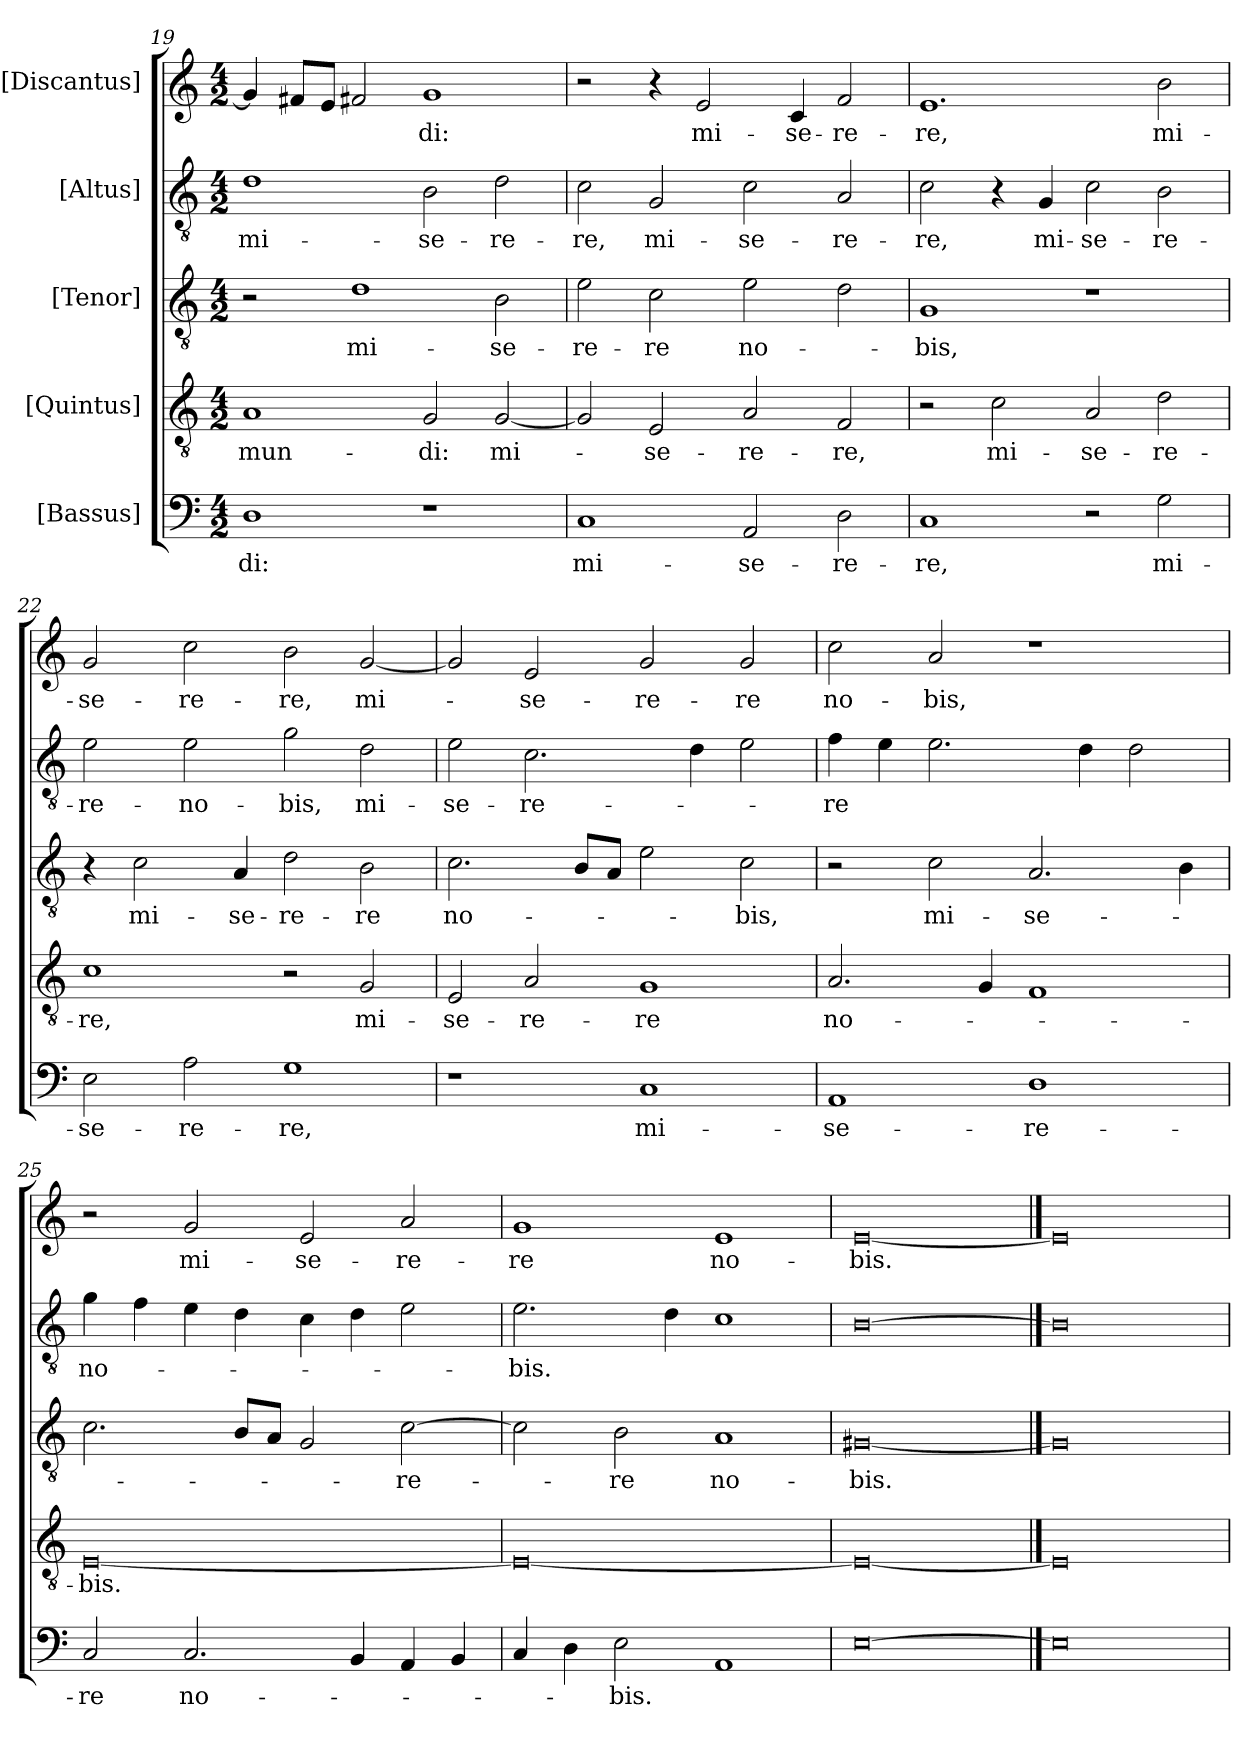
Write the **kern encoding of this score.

**kern	**text	**kern	**text	**kern	**text	**kern	**text	**kern	**text
*part5	*part5	*part4	*part4	*part3	*part3	*part2	*part2	*part1	*part1
*staff5	*staff5	*staff4	*staff4	*staff3	*staff3	*staff2	*staff2	*staff1	*staff1
*I"[Bassus]	*	*I"[Quintus]	*	*I"[Tenor]	*	*I"[Altus]	*	*I"[Discantus]	*
*clefF4	*	*clefGv2	*	*clefGv2	*	*clefGv2	*	*clefG2	*
*k[]	*	*k[]	*	*k[]	*	*k[]	*	*k[]	*
*M4/2	*	*M4/2	*	*M4/2	*	*M4/2	*	*M4/2	*
=19	=19	=19	=19	=19	=19	=19	=19	=19	=19
1D\	-di:	1A/	mun-	2r	.	1d\	mi-	4g/]	.
.	.	.	.	.	.	.	.	8f#X/L	.
.	.	.	.	.	.	.	.	8e/J	.
.	.	.	.	1d\	mi-	.	.	2f#X/	.
1r	.	2G/	-di:	.	.	2B\	-se-	1g/	-di:
.	.	[2G/	mi-	2B\	-se-	2d\	-re-	.	.
=20	=20	=20	=20	=20	=20	=20	=20	=20	=20
1C/	mi-	2G/]	.	2e\	-re-	2c\	-re,	2r	.
.	.	2E/	-se-	2c\	-re	2G/	mi-	4r	.
.	.	.	.	.	.	.	.	2e/	mi-
2AA/	-se-	2A/	-re-	2e\	no-	2c\	-se-	.	.
.	.	.	.	.	.	.	.	4c/	-se-
2D\	-re-	2F/	-re,	2d\	.	2A/	-re-	2f/	-re-
=21	=21	=21	=21	=21	=21	=21	=21	=21	=21
1C/	-re,	2r	.	1G/	-bis,	2c\	-re,	1.e/	-re,
.	.	2c\	mi-	.	.	4r	.	.	.
.	.	.	.	.	.	4G/	mi-	.	.
2r	.	2A/	-se-	1r	.	2c\	-se-	.	.
2G\	mi-	2d\	-re-	.	.	2B\	-re-	2b\	mi-
=22	=22	=22	=22	=22	=22	=22	=22	=22	=22
2E\	-se-	1c\	-re,	4r	.	2e\	-re-	2g/	-se-
.	.	.	.	2c\	mi-	.	.	.	.
2A\	-re-	.	.	.	.	2e\	-no-	2cc\	-re-
.	.	.	.	4A/	-se-	.	.	.	.
1G\	-re,	2r	.	2d\	-re-	2g\	-bis,	2b\	-re,
.	.	2G/	mi-	2B\	-re	2d\	mi-	[2g/	mi-
=23	=23	=23	=23	=23	=23	=23	=23	=23	=23
1r	.	2E/	-se-	2.c\	no-	2e\	-se-	2g/]	.
.	.	2A/	-re-	.	.	2.c\	-re-	2e/	-se-
.	.	.	.	8B/L	.	.	.	.	.
.	.	.	.	8A/J	.	.	.	.	.
1C/	mi-	1G/	-re	2e\	.	.	.	2g/	-re-
.	.	.	.	.	.	4d\	.	.	.
.	.	.	.	2c\	-bis,	2e\	.	2g/	-re
=24	=24	=24	=24	=24	=24	=24	=24	=24	=24
1AA/	-se-	2.A/	no-	2r	.	4f\	-re	2cc\	no-
.	.	.	.	.	.	4e\	.	.	.
.	.	.	.	2c\	mi-	2.e\	.	2a/	-bis,
.	.	4G/	.	.	.	.	.	.	.
1D\	-re-	1F/	.	2.A/	-se-	.	.	1r	.
.	.	.	.	.	.	4d\	.	.	.
.	.	.	.	.	.	2d\	.	.	.
.	.	.	.	4B\	.	.	.	.	.
=25	=25	=25	=25	=25	=25	=25	=25	=25	=25
2C/	-re	[0E/	-bis.	2.c\	.	4g\	no-	2r	.
.	.	.	.	.	.	4f\	.	.	.
2.C/	no-	.	.	.	.	4e\	.	2g/	mi-
.	.	.	.	8B/L	.	4d\	.	.	.
.	.	.	.	8A/J	.	.	.	.	.
.	.	.	.	2G/	.	4c\	.	2e/	-se-
4BB/	.	.	.	.	.	4d\	.	.	.
4AA/	.	.	.	[2c\	-re-	2e\	.	2a/	-re-
4BB/	.	.	.	.	.	.	.	.	.
=26	=26	=26	=26	=26	=26	=26	=26	=26	=26
4C/	.	0E/_	.	2c\]	.	2.e\	-bis.	1g/	-re
4D\	.	.	.	.	.	.	.	.	.
2E\	-bis.	.	.	2B\	-re	.	.	.	.
.	.	.	.	.	.	4d\	.	.	.
1AA/	.	.	.	1A/	no-	1c\	.	1e/	no-
=27	=27	=27	=27	=27	=27	=27	=27	=27	=27
[0E\	.	0E/_	.	[0G#X/	-bis.	[0B\	.	[0e/	-bis.
==28	==28	==28	==28	==28	==28	==28	==28	==28	==28
0E\]	.	0E/]	.	0G#/]	.	0B\]	.	0e/]	.
=	=	=	=	=	=	=	=	=	=
*-	*-	*-	*-	*-	*-	*-	*-	*-	*-
